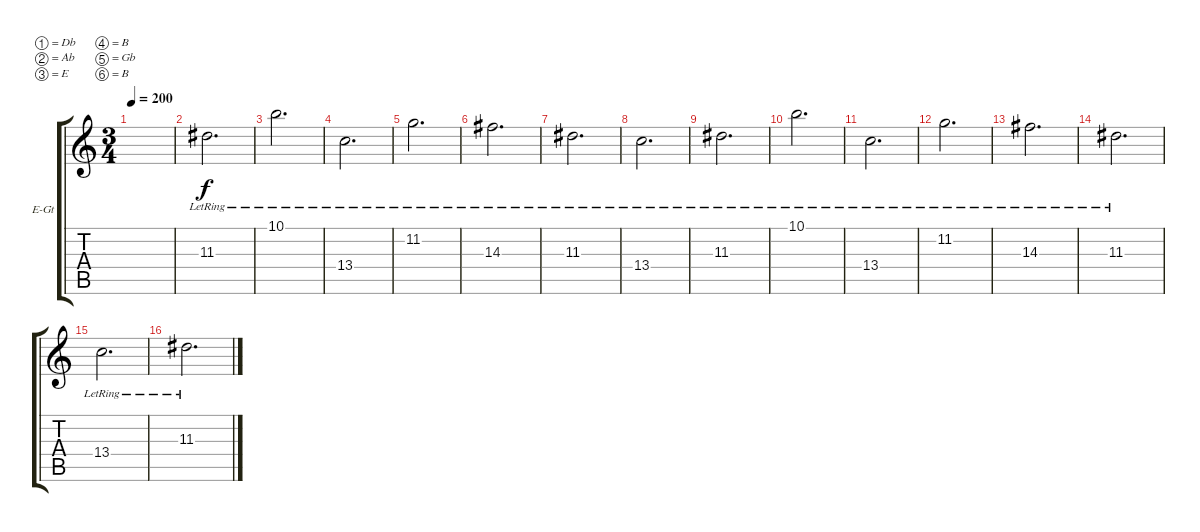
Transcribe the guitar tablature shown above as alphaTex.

\bracketExtendMode groupsimilarinstruments
\firstSystemTrackNameOrientation horizontal
\otherSystemsTrackNameOrientation horizontal
\track ("Electric Guitar" "E-Gt") {instrument electricguitarclean}
\staff {score tabs}
\tuning (Db4 Ab3 E3 B2 Gb2 B1)
\ts (3 4)
\tempo 200
\clef g2
\scale
0.333333
\ks c
|
\scale
0.333333 11.3{lr}.2{d} |
\scale
0.333333 10.1{lr}.2{d} |
\scale
0.333333 13.4{lr}.2{d} |
\scale
0.333333 11.2{lr}.2{d} |
\scale
0.333333 14.3{lr}.2{d} |
\scale
0.333333 11.3{lr}.2{d} |
\scale
0.333333 13.4{lr}.2{d} |
\scale
0.333333 11.3{lr}.2{d} |
\scale
0.333333 10.1{lr}.2{d} |
\scale
0.333333 13.4{lr}.2{d} |
\scale
0.333333 11.2{lr}.2{d} |
\scale
0.333333 14.3{lr}.2{d} |
\scale
0.333333 11.3{lr}.2{d} |
\scale
0.333333 13.4{lr}.2{d} |
\scale
0.333333 11.3{lr}.2{d}
